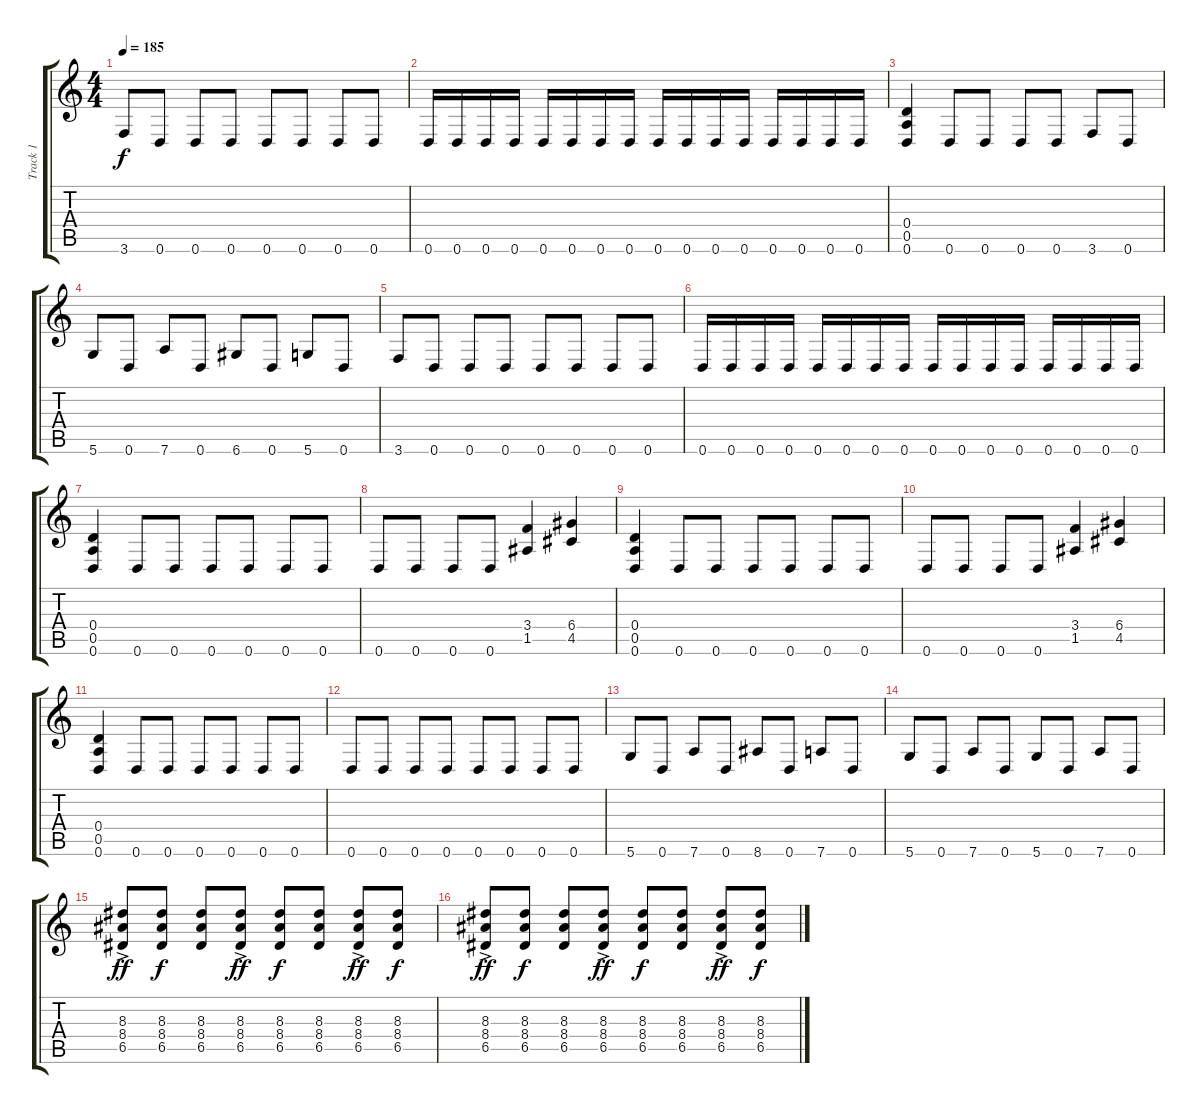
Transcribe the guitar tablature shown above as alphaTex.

\track ("Track 1" "Track 1") {instrument overdrivenguitar}
\staff {score tabs}
\tuning (E4 B3 G3 D3 A2 D2) {hide}
\ts (4 4)
\tempo 185
\clef g2
\ks c
3.6.8{dy f} 0.6.8 0.6.8 0.6.8 0.6.8 0.6.8 0.6.8 0.6.8 |
0.6.16 0.6.16 0.6.16 0.6.16 0.6.16 0.6.16 0.6.16 0.6.16 0.6.16 0.6.16 0.6.16 0.6.16 0.6.16 0.6.16 0.6.16 0.6.16 |
(0.4 0.5 0.6).4 0.6.8 0.6.8 0.6.8 0.6.8 3.6.8 0.6.8 |
5.6.8 0.6.8 7.6.8 0.6.8 6.6.8 0.6.8 5.6.8 0.6.8 |
3.6.8 0.6.8 0.6.8 0.6.8 0.6.8 0.6.8 0.6.8 0.6.8 |
0.6.16 0.6.16 0.6.16 0.6.16 0.6.16 0.6.16 0.6.16 0.6.16 0.6.16 0.6.16 0.6.16 0.6.16 0.6.16 0.6.16 0.6.16 0.6.16 |
(0.4 0.5 0.6).4 0.6.8 0.6.8 0.6.8 0.6.8 0.6.8 0.6.8 |
0.6.8 0.6.8 0.6.8 0.6.8 (3.4 1.5).4 (6.4 4.5).4 |
(0.4 0.5 0.6).4 0.6.8 0.6.8 0.6.8 0.6.8 0.6.8 0.6.8 |
0.6.8 0.6.8 0.6.8 0.6.8 (3.4 1.5).4 (6.4 4.5).4 |
(0.4 0.5 0.6).4 0.6.8 0.6.8 0.6.8 0.6.8 0.6.8 0.6.8 |
0.6.8 0.6.8 0.6.8 0.6.8 0.6.8 0.6.8 0.6.8 0.6.8 |
5.6.8 0.6.8 7.6.8 0.6.8 8.6.8 0.6.8 7.6.8 0.6.8 |
5.6.8 0.6.8 7.6.8 0.6.8 5.6.8 0.6.8 7.6.8 0.6.8 |
(8.3{ac} 8.4 6.5).8{dy ff} (8.3 8.4 6.5).8{dy f} (8.3 8.4 6.5).8 (8.3 8.4 6.5{ac}).8{dy ff} (8.3 8.4 6.5).8{dy f} (8.3 8.4 6.5).8 (8.3 8.4 6.5{ac}).8{dy ff} (8.3 8.4 6.5).8{dy f} |
(8.3{ac} 8.4 6.5).8{dy ff} (8.3 8.4 6.5).8{dy f} (8.3 8.4 6.5).8 (8.3 8.4 6.5{ac}).8{dy ff} (8.3 8.4 6.5).8{dy f} (8.3 8.4 6.5).8 (8.3 8.4 6.5{ac}).8{dy ff} (8.3 8.4 6.5).8{dy f}
